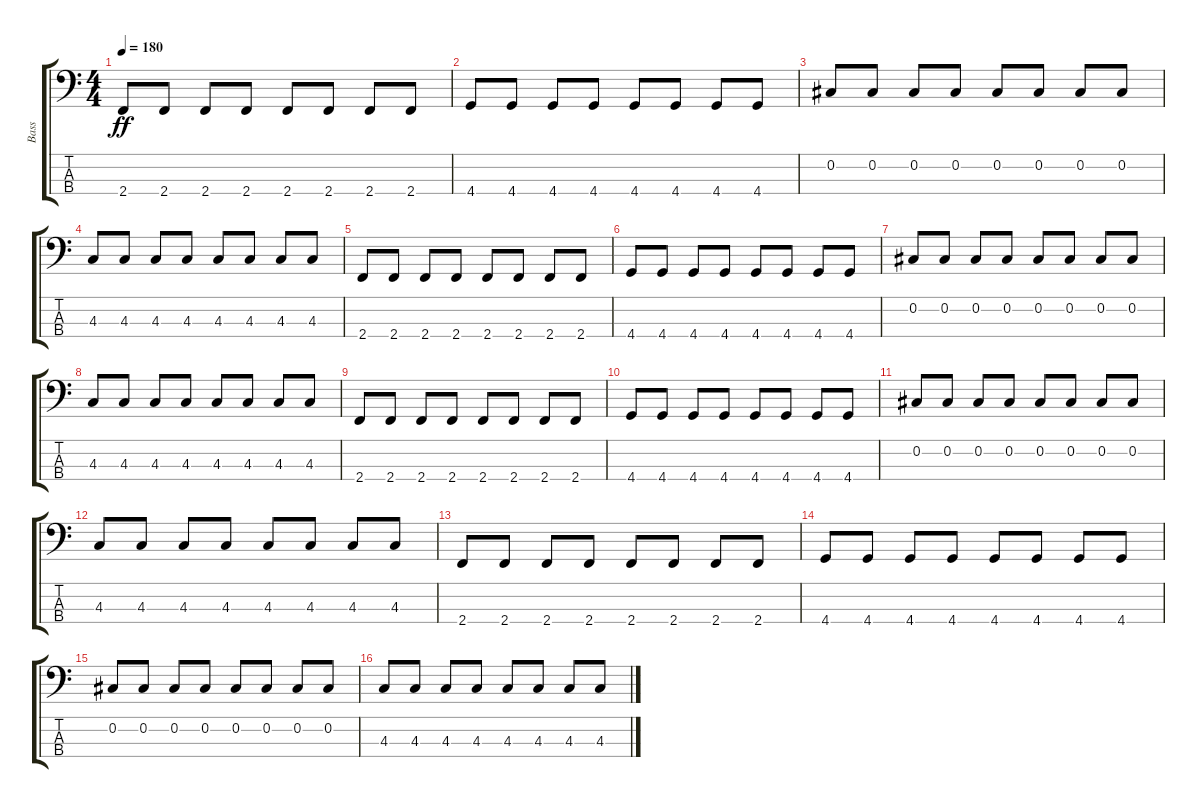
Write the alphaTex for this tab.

\track ("Bass" "Bass") {instrument electricbassfinger}
\staff {score tabs}
\tuning (Gb2 Db2 Ab1 Eb1) {hide}
\ts (4 4)
\tempo 180
\clef f4
\ks c
2.4.8{dy ff} 2.4.8 2.4.8 2.4.8 2.4.8 2.4.8 2.4.8 2.4.8 |
4.4.8 4.4.8 4.4.8 4.4.8 4.4.8 4.4.8 4.4.8 4.4.8 |
0.2.8 0.2.8 0.2.8 0.2.8 0.2.8 0.2.8 0.2.8 0.2.8 |
4.3.8 4.3.8 4.3.8 4.3.8 4.3.8 4.3.8 4.3.8 4.3.8 |
2.4.8 2.4.8 2.4.8 2.4.8 2.4.8 2.4.8 2.4.8 2.4.8 |
4.4.8 4.4.8 4.4.8 4.4.8 4.4.8 4.4.8 4.4.8 4.4.8 |
0.2.8 0.2.8 0.2.8 0.2.8 0.2.8 0.2.8 0.2.8 0.2.8 |
4.3.8 4.3.8 4.3.8 4.3.8 4.3.8 4.3.8 4.3.8 4.3.8 |
2.4.8 2.4.8 2.4.8 2.4.8 2.4.8 2.4.8 2.4.8 2.4.8 |
4.4.8 4.4.8 4.4.8 4.4.8 4.4.8 4.4.8 4.4.8 4.4.8 |
0.2.8 0.2.8 0.2.8 0.2.8 0.2.8 0.2.8 0.2.8 0.2.8 |
4.3.8 4.3.8 4.3.8 4.3.8 4.3.8 4.3.8 4.3.8 4.3.8 |
2.4.8 2.4.8 2.4.8 2.4.8 2.4.8 2.4.8 2.4.8 2.4.8 |
4.4.8 4.4.8 4.4.8 4.4.8 4.4.8 4.4.8 4.4.8 4.4.8 |
0.2.8 0.2.8 0.2.8 0.2.8 0.2.8 0.2.8 0.2.8 0.2.8 |
4.3.8 4.3.8 4.3.8 4.3.8 4.3.8 4.3.8 4.3.8 4.3.8
